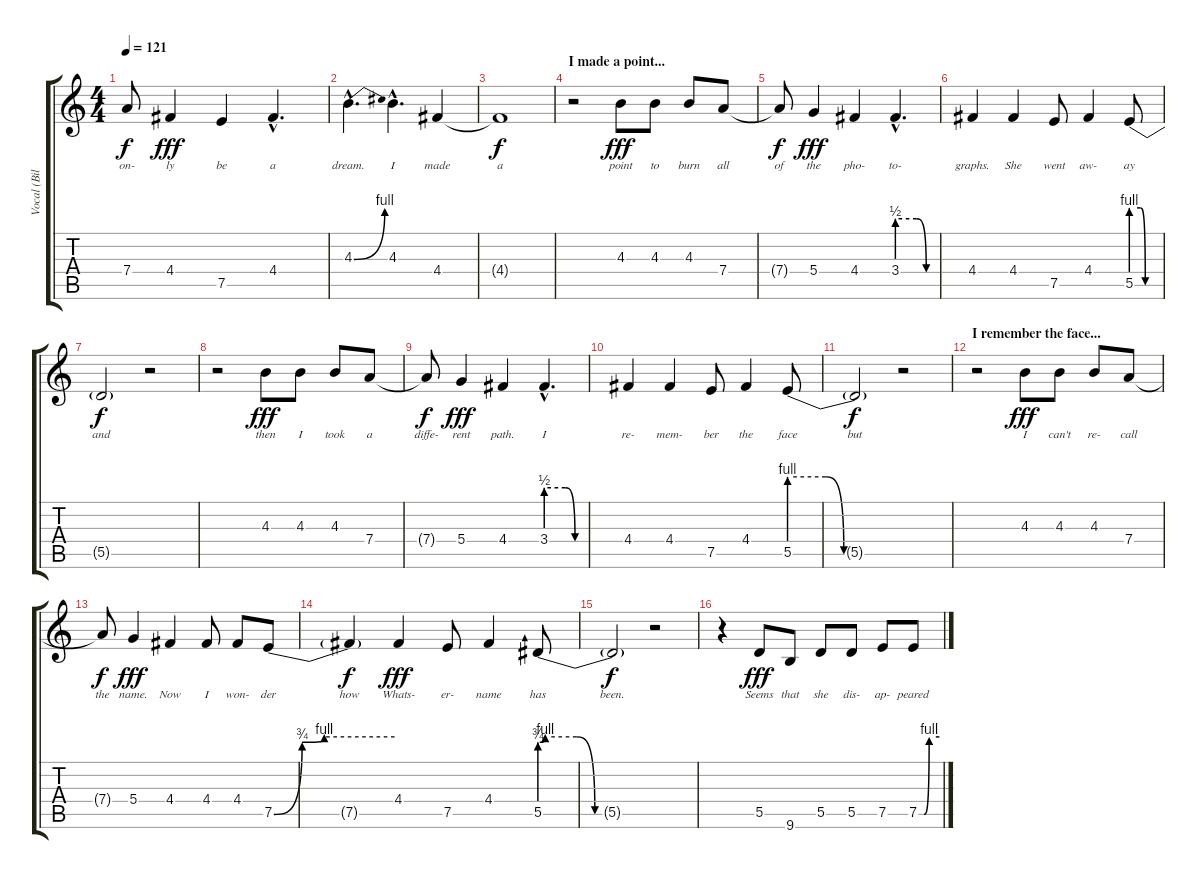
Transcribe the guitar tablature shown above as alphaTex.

\track ("Vocal (Billie Joe)" "Vocal (Bil") {instrument acousticguitarsteel}
\staff {score tabs}
\tuning (E4 B3 G3 D3 A2 D2) {hide}
\ts (4 4)
\tempo 121
\clef g2
\ks c
7.4{t}.8{lyrics (0 "on-") lyrics (1 "") lyrics (2 "") lyrics (3 "") lyrics (4 "") dy f} 4.4.4{lyrics (0 "ly") lyrics (1 "") lyrics (2 "") lyrics (3 "") lyrics (4 "") dy fff} 7.5.4{lyrics (0 "be") lyrics (1 "") lyrics (2 "") lyrics (3 "") lyrics (4 "")} 4.4{hac}.4{d lyrics (0 "a") lyrics (1 "") lyrics (2 "") lyrics (3 "") lyrics (4 "")} |
4.3{be (bend 0 0 60 4) hac}.4{d lyrics (0 "dream.") lyrics (1 "") lyrics (2 "") lyrics (3 "") lyrics (4 "")} 4.3{hac}.4{d lyrics (0 "I") lyrics (1 "") lyrics (2 "") lyrics (3 "") lyrics (4 "")} 4.4.4{lyrics (0 "made") lyrics (1 "") lyrics (2 "") lyrics (3 "") lyrics (4 "")} |
4.4{t}.1{lyrics (0 "a") lyrics (1 "") lyrics (2 "") lyrics (3 "") lyrics (4 "") dy f} |
\section ("" "I made a point...")
r.2 4.3.8{lyrics (0 "point") lyrics (1 "") lyrics (2 "") lyrics (3 "") lyrics (4 "") dy fff} 4.3.8{lyrics (0 "to") lyrics (1 "") lyrics (2 "") lyrics (3 "") lyrics (4 "")} 4.3.8{lyrics (0 "burn") lyrics (1 "") lyrics (2 "") lyrics (3 "") lyrics (4 "")} 7.4.8{lyrics (0 "all") lyrics (1 "") lyrics (2 "") lyrics (3 "") lyrics (4 "")} |
7.4{t}.8{lyrics (0 "of") lyrics (1 "") lyrics (2 "") lyrics (3 "") lyrics (4 "") dy f} 5.4.4{lyrics (0 "the") lyrics (1 "") lyrics (2 "") lyrics (3 "") lyrics (4 "") dy fff} 4.4.4{lyrics (0 "pho-") lyrics (1 "") lyrics (2 "") lyrics (3 "") lyrics (4 "")} 3.4{be (custom 0 2 30 2 45 0 60 0) hac}.4{d lyrics (0 "to-") lyrics (1 "") lyrics (2 "") lyrics (3 "") lyrics (4 "")} |
4.4.4{lyrics (0 "graphs.") lyrics (1 "") lyrics (2 "") lyrics (3 "") lyrics (4 "")} 4.4.4{lyrics (0 "She") lyrics (1 "") lyrics (2 "") lyrics (3 "") lyrics (4 "")} 7.5.8{lyrics (0 "went") lyrics (1 "") lyrics (2 "") lyrics (3 "") lyrics (4 "")} 4.4.4{lyrics (0 "aw-") lyrics (1 "") lyrics (2 "") lyrics (3 "") lyrics (4 "")} 5.5{be (custom 0 4 20 4 30 0 60 0)}.8{lyrics (0 "ay") lyrics (1 "") lyrics (2 "") lyrics (3 "") lyrics (4 "")} |
5.5{t}.2{lyrics (0 "and") lyrics (1 "") lyrics (2 "") lyrics (3 "") lyrics (4 "") dy f} r.2 |
r.2 4.3.8{lyrics (0 "then") lyrics (1 "") lyrics (2 "") lyrics (3 "") lyrics (4 "") dy fff} 4.3.8{lyrics (0 "I") lyrics (1 "") lyrics (2 "") lyrics (3 "") lyrics (4 "")} 4.3.8{lyrics (0 "took") lyrics (1 "") lyrics (2 "") lyrics (3 "") lyrics (4 "")} 7.4.8{lyrics (0 "a") lyrics (1 "") lyrics (2 "") lyrics (3 "") lyrics (4 "")} |
7.4{t}.8{lyrics (0 "diffe-") lyrics (1 "") lyrics (2 "") lyrics (3 "") lyrics (4 "") dy f} 5.4.4{lyrics (0 "rent") lyrics (1 "") lyrics (2 "") lyrics (3 "") lyrics (4 "") dy fff} 4.4.4{lyrics (0 "path.") lyrics (1 "") lyrics (2 "") lyrics (3 "") lyrics (4 "")} 3.4{be (custom 0 2 30 2 45 0 60 0) hac}.4{d lyrics (0 "I") lyrics (1 "") lyrics (2 "") lyrics (3 "") lyrics (4 "")} |
4.4.4{lyrics (0 "re-") lyrics (1 "") lyrics (2 "") lyrics (3 "") lyrics (4 "")} 4.4.4{lyrics (0 "mem-") lyrics (1 "") lyrics (2 "") lyrics (3 "") lyrics (4 "")} 7.5.8{lyrics (0 "ber") lyrics (1 "") lyrics (2 "") lyrics (3 "") lyrics (4 "")} 4.4.4{lyrics (0 "the") lyrics (1 "") lyrics (2 "") lyrics (3 "") lyrics (4 "")} 5.5{be (custom 0 4 20 4 30 0 60 0)}.8{lyrics (0 "face") lyrics (1 "") lyrics (2 "") lyrics (3 "") lyrics (4 "")} |
5.5{t}.2{lyrics (0 "but") lyrics (1 "") lyrics (2 "") lyrics (3 "") lyrics (4 "") dy f} r.2 |
\section ("" "I remember the face...")
r.2 4.3.8{lyrics (0 "I") lyrics (1 "") lyrics (2 "") lyrics (3 "") lyrics (4 "") dy fff} 4.3.8{lyrics (0 "can't") lyrics (1 "") lyrics (2 "") lyrics (3 "") lyrics (4 "")} 4.3.8{lyrics (0 "re-") lyrics (1 "") lyrics (2 "") lyrics (3 "") lyrics (4 "")} 7.4.8{lyrics (0 "call") lyrics (1 "") lyrics (2 "") lyrics (3 "") lyrics (4 "")} |
7.4{t}.8{lyrics (0 "the") lyrics (1 "") lyrics (2 "") lyrics (3 "") lyrics (4 "") dy f} 5.4.4{lyrics (0 "name.") lyrics (1 "") lyrics (2 "") lyrics (3 "") lyrics (4 "") dy fff} 4.4.4{lyrics (0 "Now") lyrics (1 "") lyrics (2 "") lyrics (3 "") lyrics (4 "")} 4.4.8{lyrics (0 "I") lyrics (1 "") lyrics (2 "") lyrics (3 "") lyrics (4 "")} 4.4.8{lyrics (0 "won-") lyrics (1 "") lyrics (2 "") lyrics (3 "") lyrics (4 "")} 7.5{be (custom 0 0 14 3 25 4 60 4)}.8{lyrics (0 "der") lyrics (1 "") lyrics (2 "") lyrics (3 "") lyrics (4 "")} |
7.5{t}.4{lyrics (0 "how") lyrics (1 "") lyrics (2 "") lyrics (3 "") lyrics (4 "") dy f} 4.4.4{lyrics (0 "Whats-") lyrics (1 "") lyrics (2 "") lyrics (3 "") lyrics (4 "") dy fff} 7.5.8{lyrics (0 "er-") lyrics (1 "") lyrics (2 "") lyrics (3 "") lyrics (4 "")} 4.4.4{lyrics (0 "name") lyrics (1 "") lyrics (2 "") lyrics (3 "") lyrics (4 "")} 5.5{be (custom 0 3 3 4 20 4 30 0 60 0)}.8{lyrics (0 "has") lyrics (1 "") lyrics (2 "") lyrics (3 "") lyrics (4 "")} |
5.5{t}.2{lyrics (0 "been.") lyrics (1 "") lyrics (2 "") lyrics (3 "") lyrics (4 "") dy f} r.2 |
r.4 5.5.8{lyrics (0 "Seems") lyrics (1 "") lyrics (2 "") lyrics (3 "") lyrics (4 "") dy fff} 9.6.8{lyrics (0 "that") lyrics (1 "") lyrics (2 "") lyrics (3 "") lyrics (4 "")} 5.5.8{lyrics (0 "she") lyrics (1 "") lyrics (2 "") lyrics (3 "") lyrics (4 "")} 5.5.8{lyrics (0 "dis-") lyrics (1 "") lyrics (2 "") lyrics (3 "") lyrics (4 "")} 7.5.8{lyrics (0 "ap-") lyrics (1 "") lyrics (2 "") lyrics (3 "") lyrics (4 "")} 7.5{be (custom 0 0 15 0 30 4 60 4)}.8{lyrics (0 "peared") lyrics (1 "") lyrics (2 "") lyrics (3 "") lyrics (4 "")}
